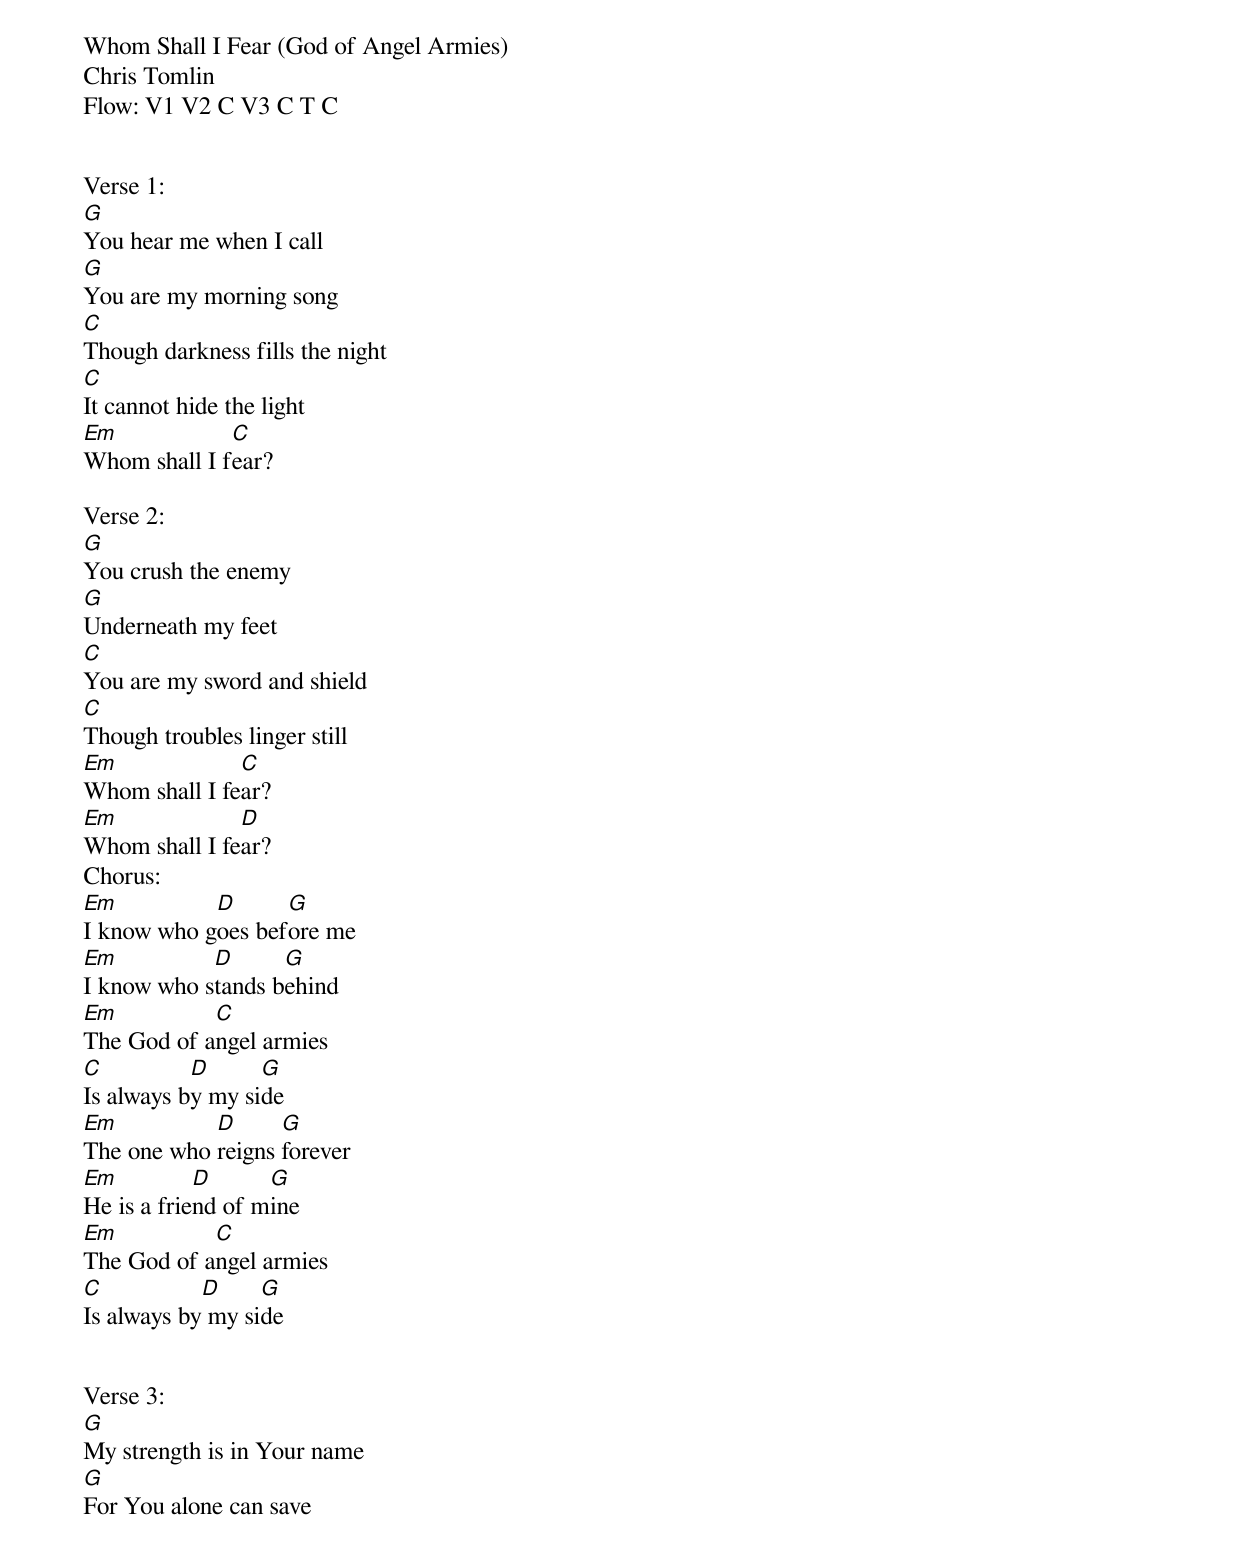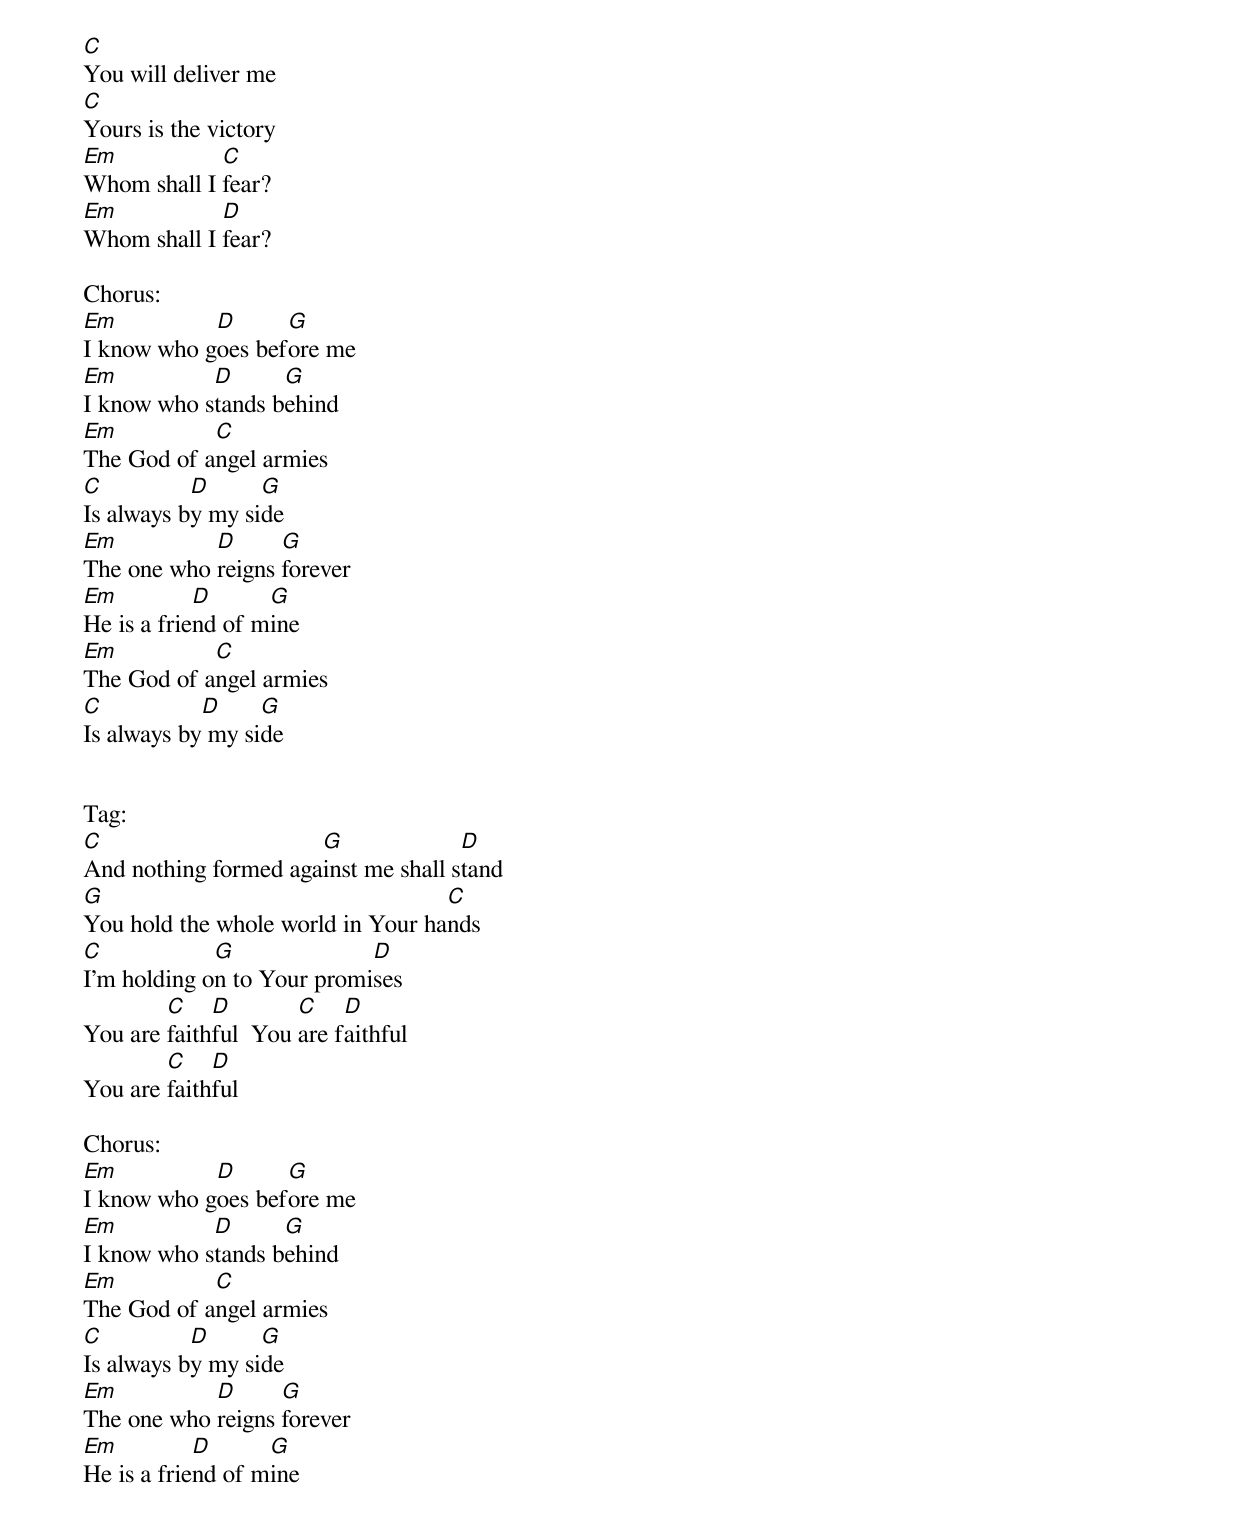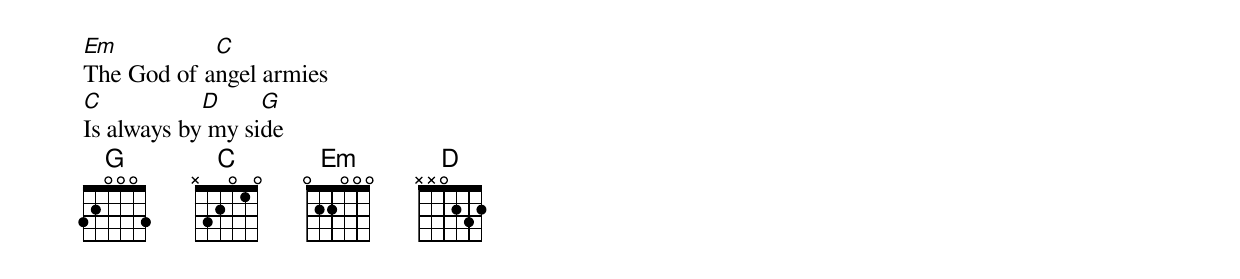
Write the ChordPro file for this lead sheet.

Whom Shall I Fear (God of Angel Armies)
Chris Tomlin
Flow: V1 V2 C V3 C T C


Verse 1:
[G]You hear me when I call
[G]You are my morning song
[C]Though darkness fills the night
[C]It cannot hide the light
[Em]Whom shall I f[C]ear?

Verse 2:
[G]You crush the enemy
[G]Underneath my feet
[C]You are my sword and shield
[C]Though troubles linger still
[Em]Whom shall I fe[C]ar?
[Em]Whom shall I fe[D]ar?
Chorus:
[Em]I know who g[D]oes bef[G]ore me
[Em]I know who s[D]tands b[G]ehind
[Em]The God of a[C]ngel armies
[C]Is always b[D]y my si[G]de
[Em]The one who [D]reigns [G]forever
[Em]He is a frie[D]nd of m[G]ine
[Em]The God of a[C]ngel armies
[C]Is always by[D] my si[G]de


Verse 3:
[G]My strength is in Your name
[G]For You alone can save
[C]You will deliver me
[C]Yours is the victory
[Em]Whom shall I [C]fear?
[Em]Whom shall I [D]fear?

Chorus:
[Em]I know who g[D]oes bef[G]ore me
[Em]I know who s[D]tands b[G]ehind
[Em]The God of a[C]ngel armies
[C]Is always b[D]y my si[G]de
[Em]The one who [D]reigns [G]forever
[Em]He is a frie[D]nd of m[G]ine
[Em]The God of a[C]ngel armies
[C]Is always by[D] my si[G]de


Tag:
[C]And nothing formed aga[G]inst me shall s[D]tand
[G]You hold the whole world in Your ha[C]nds
[C]I'm holding o[G]n to Your promi[D]ses
You are [C]faith[D]ful  You [C]are f[D]aithful
You are [C]faith[D]ful

Chorus:
[Em]I know who g[D]oes bef[G]ore me
[Em]I know who s[D]tands b[G]ehind
[Em]The God of a[C]ngel armies
[C]Is always b[D]y my si[G]de
[Em]The one who [D]reigns [G]forever
[Em]He is a frie[D]nd of m[G]ine
[Em]The God of a[C]ngel armies
[C]Is always by[D] my si[G]de
